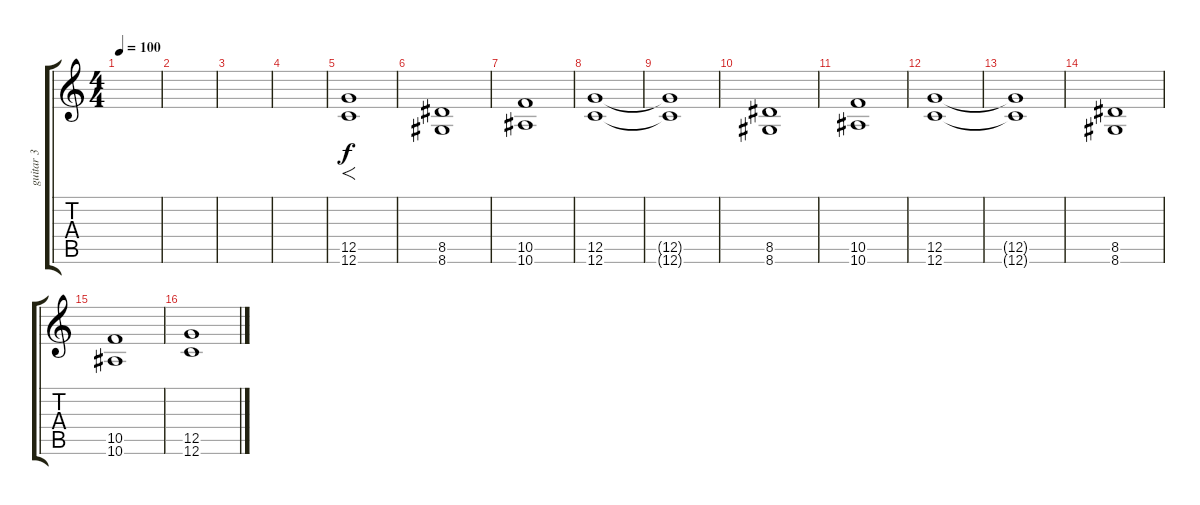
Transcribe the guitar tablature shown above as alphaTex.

\track ("guitar 3" "guitar 3") {instrument distortionguitar}
\staff {score tabs}
\tuning (D4 A3 F3 C3 G2 C2) {hide}
\ts (4 4)
\tempo 100
\clef g2
\ks c
|
|
|
|
(12.5 12.6).1{f} |
(8.5 8.6).1 |
(10.5 10.6).1 |
(12.5 12.6).1 |
(12.5{t} 12.6{t}).1 |
(8.5 8.6).1 |
(10.5 10.6).1 |
(12.5 12.6).1 |
(12.5{t} 12.6{t}).1 |
(8.5 8.6).1 |
(10.5 10.6).1 |
(12.5 12.6).1
